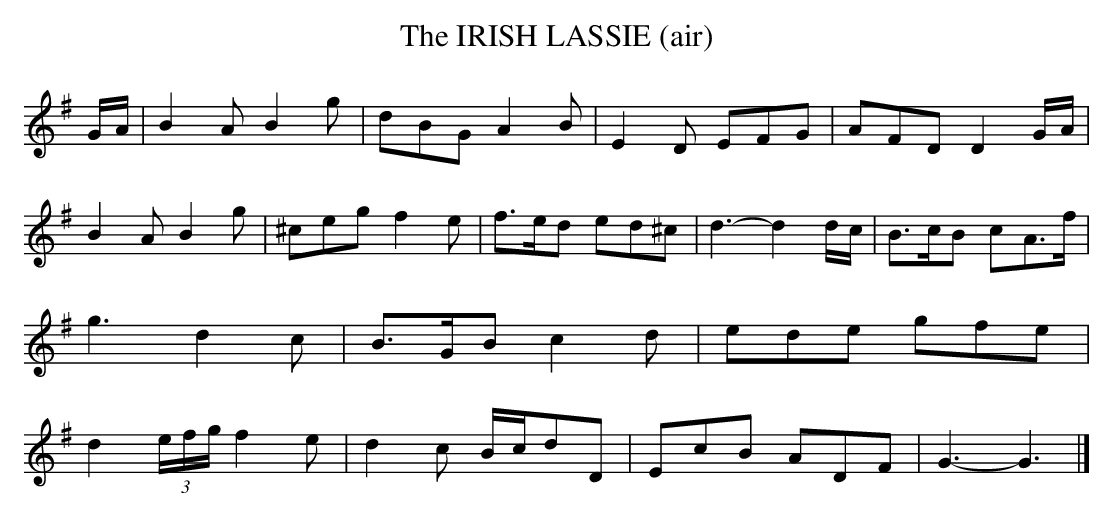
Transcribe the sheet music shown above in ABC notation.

X:1
T:IRISH LASSIE (air), The\
Y:"Andante cantabile"\
M:6/8\
L:1/8\
K:G\
G/A/|B2A B2g|dBG A2B|E2D EFG|AFD D2G/A/|\
B2 A B2 g|^ceg f2e|f>ed ed^c|d3-d2d/c/|\
B>cB cA>f|g3 d2 c|B>GB c2 d|ede gfe|\
d2 (3e/f/g/ f2 e|d2 c B/c/dD|EcB ADF|G3-G3|]\
\
\
